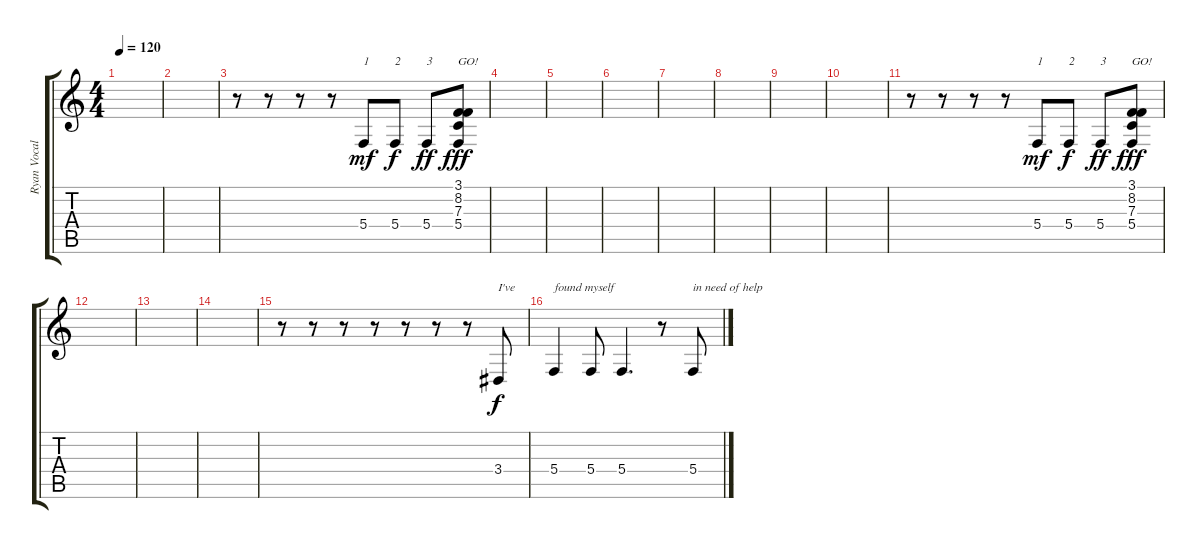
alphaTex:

\track ("Ryan Vocals" "Ryan Vocal") {instrument lead6voice}
\staff {score tabs}
\tuning (D4 A3 F3 C3 G2 D2) {hide}
\ts (4 4)
\tempo 120
\clef g2
\ks c
|
|
r.8 r.8 r.8 r.8 5.4.8{txt "1" dy mf} 5.4.8{txt "2" dy f} 5.4.8{txt "3" dy ff} (3.1 8.2 7.3 5.4).8{txt "GO!" dy fff} |
|
|
|
|
|
|
|
r.8 r.8 r.8 r.8 5.4.8{txt "1" dy mf} 5.4.8{txt "2" dy f} 5.4.8{txt "3" dy ff} (3.1 8.2 7.3 5.4).8{txt "GO!" dy fff} |
|
|
|
r.8 r.8 r.8 r.8 r.8 r.8 r.8 3.4.8{txt "I've" dy f} |
5.4.4{txt "found myself"} 5.4.8 5.4.4{d} r.8 5.4.8{txt "in need of help"}
